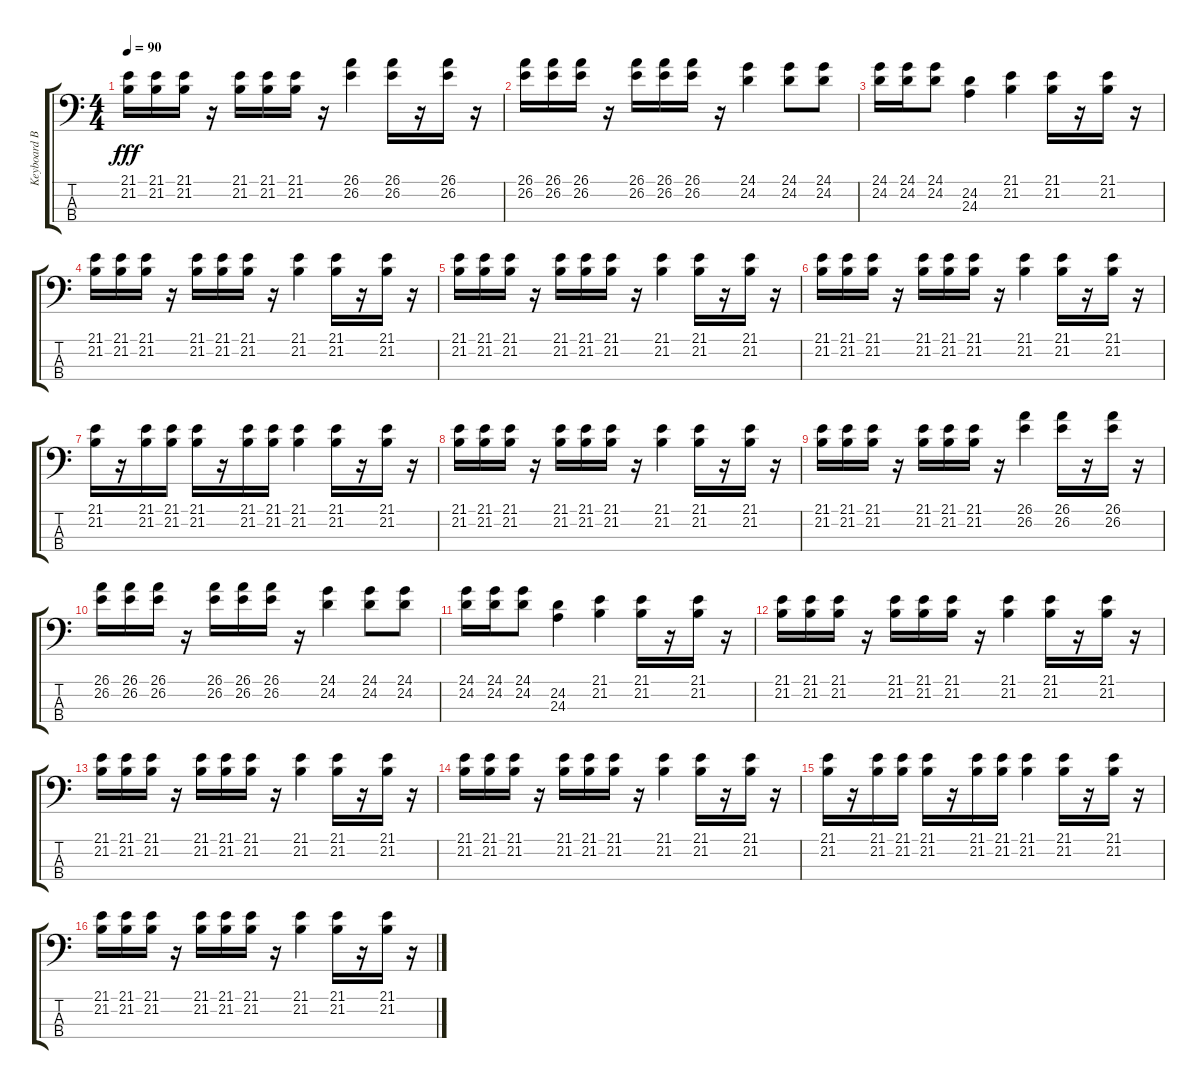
\track ("Keyboard Bass" "Keyboard B") {instrument stringensemble1}
\staff {score tabs}
\tuning (G2 D2 A1 E1) {hide}
\ts (4 4)
\tempo 90
\clef f4
\ks c
(21.1 21.2).16{dy fff} (21.1 21.2).16 (21.1 21.2).16 r.16 (21.1 21.2).16 (21.1 21.2).16 (21.1 21.2).16 r.16 (26.1 26.2).4 (26.1 26.2).16 r.16 (26.1 26.2).16 r.16 |
(26.1 26.2).16 (26.1 26.2).16 (26.1 26.2).16 r.16 (26.1 26.2).16 (26.1 26.2).16 (26.1 26.2).16 r.16 (24.1 24.2).4 (24.1 24.2).8 (24.1 24.2).8 |
(24.1 24.2).16 (24.1 24.2).16 (24.1 24.2).8 (24.2 24.3).4 (21.1 21.2).4 (21.1 21.2).16 r.16 (21.1 21.2).16 r.16 |
(21.1 21.2).16 (21.1 21.2).16 (21.1 21.2).16 r.16 (21.1 21.2).16 (21.1 21.2).16 (21.1 21.2).16 r.16 (21.1 21.2).4 (21.1 21.2).16 r.16 (21.1 21.2).16 r.16 |
(21.1 21.2).16 (21.1 21.2).16 (21.1 21.2).16 r.16 (21.1 21.2).16 (21.1 21.2).16 (21.1 21.2).16 r.16 (21.1 21.2).4 (21.1 21.2).16 r.16 (21.1 21.2).16 r.16 |
(21.1 21.2).16 (21.1 21.2).16 (21.1 21.2).16 r.16 (21.1 21.2).16 (21.1 21.2).16 (21.1 21.2).16 r.16 (21.1 21.2).4 (21.1 21.2).16 r.16 (21.1 21.2).16 r.16 |
(21.1 21.2).16 r.16 (21.1 21.2).16 (21.1 21.2).16 (21.1 21.2).16 r.16 (21.1 21.2).16 (21.1 21.2).16 (21.1 21.2).4 (21.1 21.2).16 r.16 (21.1 21.2).16 r.16 |
(21.1 21.2).16 (21.1 21.2).16 (21.1 21.2).16 r.16 (21.1 21.2).16 (21.1 21.2).16 (21.1 21.2).16 r.16 (21.1 21.2).4 (21.1 21.2).16 r.16 (21.1 21.2).16 r.16 |
(21.1 21.2).16 (21.1 21.2).16 (21.1 21.2).16 r.16 (21.1 21.2).16 (21.1 21.2).16 (21.1 21.2).16 r.16 (26.1 26.2).4 (26.1 26.2).16 r.16 (26.1 26.2).16 r.16 |
(26.1 26.2).16 (26.1 26.2).16 (26.1 26.2).16 r.16 (26.1 26.2).16 (26.1 26.2).16 (26.1 26.2).16 r.16 (24.1 24.2).4 (24.1 24.2).8 (24.1 24.2).8 |
(24.1 24.2).16 (24.1 24.2).16 (24.1 24.2).8 (24.2 24.3).4 (21.1 21.2).4 (21.1 21.2).16 r.16 (21.1 21.2).16 r.16 |
(21.1 21.2).16 (21.1 21.2).16 (21.1 21.2).16 r.16 (21.1 21.2).16 (21.1 21.2).16 (21.1 21.2).16 r.16 (21.1 21.2).4 (21.1 21.2).16 r.16 (21.1 21.2).16 r.16 |
(21.1 21.2).16 (21.1 21.2).16 (21.1 21.2).16 r.16 (21.1 21.2).16 (21.1 21.2).16 (21.1 21.2).16 r.16 (21.1 21.2).4 (21.1 21.2).16 r.16 (21.1 21.2).16 r.16 |
(21.1 21.2).16 (21.1 21.2).16 (21.1 21.2).16 r.16 (21.1 21.2).16 (21.1 21.2).16 (21.1 21.2).16 r.16 (21.1 21.2).4 (21.1 21.2).16 r.16 (21.1 21.2).16 r.16 |
(21.1 21.2).16 r.16 (21.1 21.2).16 (21.1 21.2).16 (21.1 21.2).16 r.16 (21.1 21.2).16 (21.1 21.2).16 (21.1 21.2).4 (21.1 21.2).16 r.16 (21.1 21.2).16 r.16 |
(21.1 21.2).16 (21.1 21.2).16 (21.1 21.2).16 r.16 (21.1 21.2).16 (21.1 21.2).16 (21.1 21.2).16 r.16 (21.1 21.2).4 (21.1 21.2).16 r.16 (21.1 21.2).16 r.16
